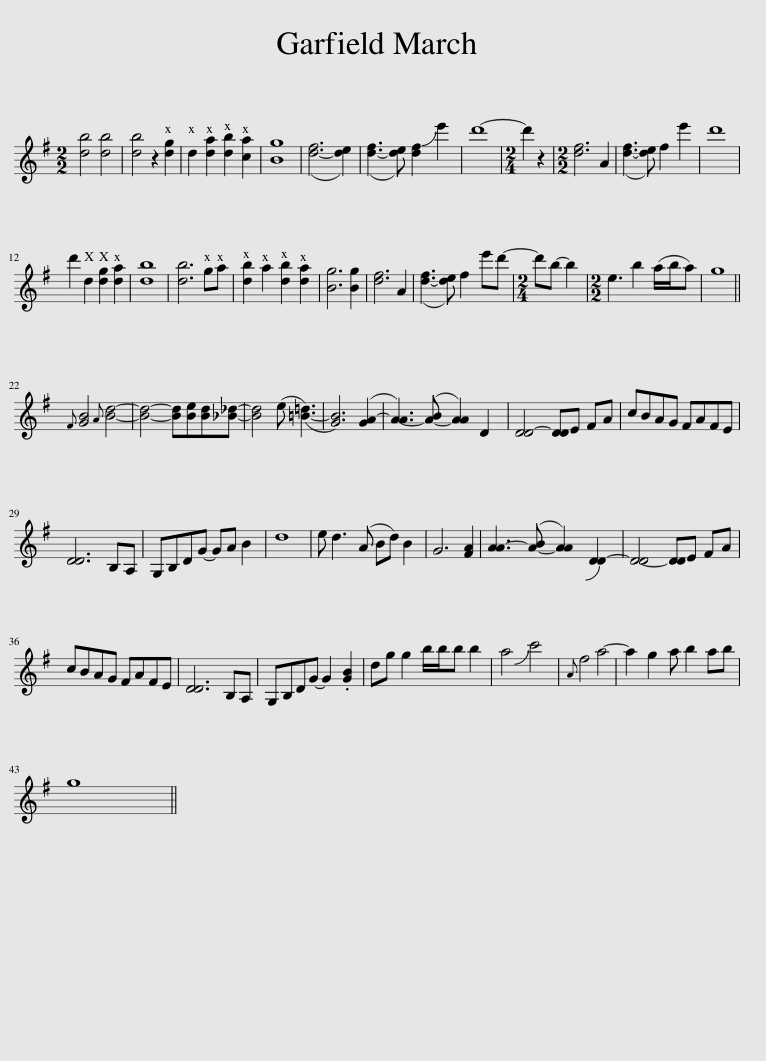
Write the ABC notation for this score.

X:1
L:1/8
M:2/2
I:linebreak $
K:G
V:1 treble
V:1
 [db]4 [db]4 | [db]4 z2 [dg]2 | d2 [da]2 [db]2 [ca]2 | [Bg]8 | ([d-f]6 [de]2) | %5
 ([d-f]3 [de]) [df]2 !slide!e'2 | d'8- |[M:2/4] d'2 z2 |[M:2/2] [df]6 A2 | ([d-f]3 [de]) f2 e'2 | %10
 d'8 |$ d'2 d2 [dg]2 [da]2 | [db]8 | [db]6 ga | [db]2 a2 [db]2 [da]2 | %15
 [Bg]6 [Bg]2 | [df]6 A2 | ([d-f]3 [de]) f2 e'd'- |[M:2/4] d'b- b2 |[M:2/2] e3 b2 (a/b/a) | %20
 g8 ||${F} [GB]4{A} [Bd]4- | [Bd]4- [Bd][Be][Bd][_B_d]- | [Bd]4 (e ([=B-=d]3) | [GB]6) ([GA-]2 | %25
 [A-A]3) ([A-B] [AA]2) D2 | [DD-]4 [DD]E FA | cBAG FAFE |$ [DD]6 B,A, | G,B,DG- GA B2 | %30
 d8 | e d3 (A Bd) B2 | G6 [FA]2 | [AA-]3 ([A-B] [AA]2) !slide![DD-]2 | [D-D]4 [DD]E FA |$ %35
 cBAG FAFE | [DD]6 B,A, | G,B,DG- G2 .[GB]2 | dg g2 b/b/b b2 | a4 !slide!c'4 | %40
{A} f4 a4- | a2 g2 a b2 ab |$ g8 || %43
